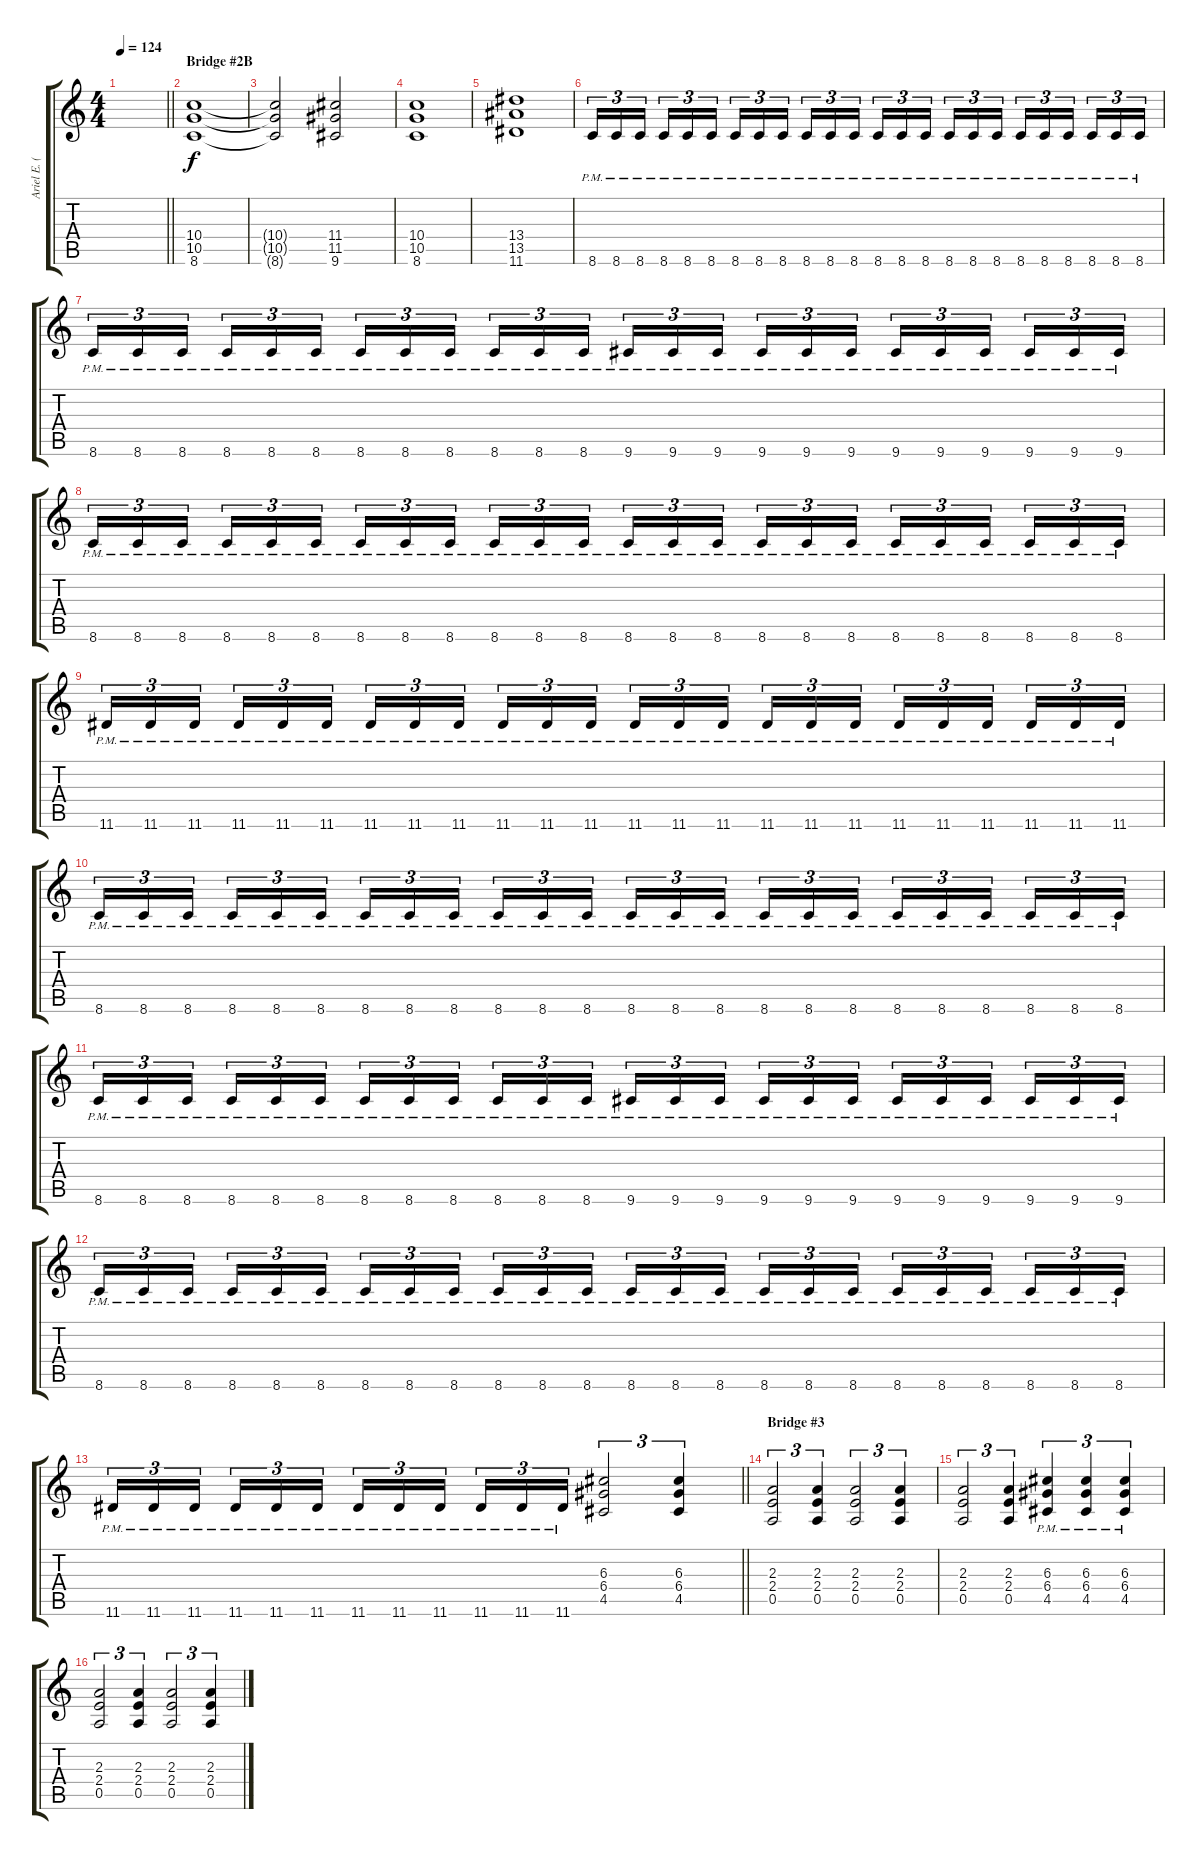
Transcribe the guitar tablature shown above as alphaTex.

\track ("Ariel E. (Lead Guitar)" "Ariel E. (") {instrument overdrivenguitar}
\staff {score tabs}
\tuning (E4 B3 G3 D3 A2 E2) {hide}
\ts (4 4)
\tempo 124
\clef g2
\barLineRight lightlight
\ks c
|
\section ("" "Bridge #2B")
(10.4 10.5 8.6).1 |
(10.4{t} 10.5{t} 8.6{t}).2 (11.4 11.5 9.6).2 |
(10.4 10.5 8.6).1 |
(13.4 13.5 11.6).1 |
8.6{pm}.16{tu (3 2)} 8.6{pm}.16{tu (3 2)} 8.6{pm}.16{tu (3 2) beam splitsecondary} 8.6{pm}.16{tu (3 2)} 8.6{pm}.16{tu (3 2)} 8.6{pm}.16{tu (3 2)} 8.6{pm}.16{tu (3 2)} 8.6{pm}.16{tu (3 2)} 8.6{pm}.16{tu (3 2) beam splitsecondary} 8.6{pm}.16{tu (3 2)} 8.6{pm}.16{tu (3 2)} 8.6{pm}.16{tu (3 2)} 8.6{pm}.16{tu (3 2)} 8.6{pm}.16{tu (3 2)} 8.6{pm}.16{tu (3 2) beam splitsecondary} 8.6{pm}.16{tu (3 2)} 8.6{pm}.16{tu (3 2)} 8.6{pm}.16{tu (3 2)} 8.6{pm}.16{tu (3 2)} 8.6{pm}.16{tu (3 2)} 8.6{pm}.16{tu (3 2) beam splitsecondary} 8.6{pm}.16{tu (3 2)} 8.6{pm}.16{tu (3 2)} 8.6{pm}.16{tu (3 2)} |
8.6{pm}.16{tu (3 2)} 8.6{pm}.16{tu (3 2)} 8.6{pm}.16{tu (3 2) beam splitsecondary} 8.6{pm}.16{tu (3 2)} 8.6{pm}.16{tu (3 2)} 8.6{pm}.16{tu (3 2)} 8.6{pm}.16{tu (3 2)} 8.6{pm}.16{tu (3 2)} 8.6{pm}.16{tu (3 2) beam splitsecondary} 8.6{pm}.16{tu (3 2)} 8.6{pm}.16{tu (3 2)} 8.6{pm}.16{tu (3 2)} 9.6{pm}.16{tu (3 2)} 9.6{pm}.16{tu (3 2)} 9.6{pm}.16{tu (3 2) beam splitsecondary} 9.6{pm}.16{tu (3 2)} 9.6{pm}.16{tu (3 2)} 9.6{pm}.16{tu (3 2)} 9.6{pm}.16{tu (3 2)} 9.6{pm}.16{tu (3 2)} 9.6{pm}.16{tu (3 2) beam splitsecondary} 9.6{pm}.16{tu (3 2)} 9.6{pm}.16{tu (3 2)} 9.6{pm}.16{tu (3 2)} |
8.6{pm}.16{tu (3 2)} 8.6{pm}.16{tu (3 2)} 8.6{pm}.16{tu (3 2) beam splitsecondary} 8.6{pm}.16{tu (3 2)} 8.6{pm}.16{tu (3 2)} 8.6{pm}.16{tu (3 2)} 8.6{pm}.16{tu (3 2)} 8.6{pm}.16{tu (3 2)} 8.6{pm}.16{tu (3 2) beam splitsecondary} 8.6{pm}.16{tu (3 2)} 8.6{pm}.16{tu (3 2)} 8.6{pm}.16{tu (3 2)} 8.6{pm}.16{tu (3 2)} 8.6{pm}.16{tu (3 2)} 8.6{pm}.16{tu (3 2) beam splitsecondary} 8.6{pm}.16{tu (3 2)} 8.6{pm}.16{tu (3 2)} 8.6{pm}.16{tu (3 2)} 8.6{pm}.16{tu (3 2)} 8.6{pm}.16{tu (3 2)} 8.6{pm}.16{tu (3 2) beam splitsecondary} 8.6{pm}.16{tu (3 2)} 8.6{pm}.16{tu (3 2)} 8.6{pm}.16{tu (3 2)} |
11.6{pm}.16{tu (3 2)} 11.6{pm}.16{tu (3 2)} 11.6{pm}.16{tu (3 2) beam splitsecondary} 11.6{pm}.16{tu (3 2)} 11.6{pm}.16{tu (3 2)} 11.6{pm}.16{tu (3 2)} 11.6{pm}.16{tu (3 2)} 11.6{pm}.16{tu (3 2)} 11.6{pm}.16{tu (3 2) beam splitsecondary} 11.6{pm}.16{tu (3 2)} 11.6{pm}.16{tu (3 2)} 11.6{pm}.16{tu (3 2)} 11.6{pm}.16{tu (3 2)} 11.6{pm}.16{tu (3 2)} 11.6{pm}.16{tu (3 2) beam splitsecondary} 11.6{pm}.16{tu (3 2)} 11.6{pm}.16{tu (3 2)} 11.6{pm}.16{tu (3 2)} 11.6{pm}.16{tu (3 2)} 11.6{pm}.16{tu (3 2)} 11.6{pm}.16{tu (3 2) beam splitsecondary} 11.6{pm}.16{tu (3 2)} 11.6{pm}.16{tu (3 2)} 11.6{pm}.16{tu (3 2)} |
8.6{pm}.16{tu (3 2)} 8.6{pm}.16{tu (3 2)} 8.6{pm}.16{tu (3 2) beam splitsecondary} 8.6{pm}.16{tu (3 2)} 8.6{pm}.16{tu (3 2)} 8.6{pm}.16{tu (3 2)} 8.6{pm}.16{tu (3 2)} 8.6{pm}.16{tu (3 2)} 8.6{pm}.16{tu (3 2) beam splitsecondary} 8.6{pm}.16{tu (3 2)} 8.6{pm}.16{tu (3 2)} 8.6{pm}.16{tu (3 2)} 8.6{pm}.16{tu (3 2)} 8.6{pm}.16{tu (3 2)} 8.6{pm}.16{tu (3 2) beam splitsecondary} 8.6{pm}.16{tu (3 2)} 8.6{pm}.16{tu (3 2)} 8.6{pm}.16{tu (3 2)} 8.6{pm}.16{tu (3 2)} 8.6{pm}.16{tu (3 2)} 8.6{pm}.16{tu (3 2) beam splitsecondary} 8.6{pm}.16{tu (3 2)} 8.6{pm}.16{tu (3 2)} 8.6{pm}.16{tu (3 2)} |
8.6{pm}.16{tu (3 2)} 8.6{pm}.16{tu (3 2)} 8.6{pm}.16{tu (3 2) beam splitsecondary} 8.6{pm}.16{tu (3 2)} 8.6{pm}.16{tu (3 2)} 8.6{pm}.16{tu (3 2)} 8.6{pm}.16{tu (3 2)} 8.6{pm}.16{tu (3 2)} 8.6{pm}.16{tu (3 2) beam splitsecondary} 8.6{pm}.16{tu (3 2)} 8.6{pm}.16{tu (3 2)} 8.6{pm}.16{tu (3 2)} 9.6{pm}.16{tu (3 2)} 9.6{pm}.16{tu (3 2)} 9.6{pm}.16{tu (3 2) beam splitsecondary} 9.6{pm}.16{tu (3 2)} 9.6{pm}.16{tu (3 2)} 9.6{pm}.16{tu (3 2)} 9.6{pm}.16{tu (3 2)} 9.6{pm}.16{tu (3 2)} 9.6{pm}.16{tu (3 2) beam splitsecondary} 9.6{pm}.16{tu (3 2)} 9.6{pm}.16{tu (3 2)} 9.6{pm}.16{tu (3 2)} |
8.6{pm}.16{tu (3 2)} 8.6{pm}.16{tu (3 2)} 8.6{pm}.16{tu (3 2) beam splitsecondary} 8.6{pm}.16{tu (3 2)} 8.6{pm}.16{tu (3 2)} 8.6{pm}.16{tu (3 2)} 8.6{pm}.16{tu (3 2)} 8.6{pm}.16{tu (3 2)} 8.6{pm}.16{tu (3 2) beam splitsecondary} 8.6{pm}.16{tu (3 2)} 8.6{pm}.16{tu (3 2)} 8.6{pm}.16{tu (3 2)} 8.6{pm}.16{tu (3 2)} 8.6{pm}.16{tu (3 2)} 8.6{pm}.16{tu (3 2) beam splitsecondary} 8.6{pm}.16{tu (3 2)} 8.6{pm}.16{tu (3 2)} 8.6{pm}.16{tu (3 2)} 8.6{pm}.16{tu (3 2)} 8.6{pm}.16{tu (3 2)} 8.6{pm}.16{tu (3 2) beam splitsecondary} 8.6{pm}.16{tu (3 2)} 8.6{pm}.16{tu (3 2)} 8.6{pm}.16{tu (3 2)} |
\barLineRight lightlight
11.6{pm}.16{tu (3 2)} 11.6{pm}.16{tu (3 2)} 11.6{pm}.16{tu (3 2) beam splitsecondary} 11.6{pm}.16{tu (3 2)} 11.6{pm}.16{tu (3 2)} 11.6{pm}.16{tu (3 2)} 11.6{pm}.16{tu (3 2)} 11.6{pm}.16{tu (3 2)} 11.6{pm}.16{tu (3 2) beam splitsecondary} 11.6{pm}.16{tu (3 2)} 11.6{pm}.16{tu (3 2)} 11.6{pm}.16{tu (3 2)} (6.3 6.4 4.5).2{tu (3 2)} (6.3 6.4 4.5).4{tu (3 2)} |
\section ("" "Bridge #3")
(2.3 2.4 0.5).2{tu (3 2)} (2.3 2.4 0.5).4{tu (3 2)} (2.3 2.4 0.5).2{tu (3 2)} (2.3 2.4 0.5).4{tu (3 2)} |
(2.3 2.4 0.5).2{tu (3 2)} (2.3 2.4 0.5).4{tu (3 2)} (6.3{pm} 6.4{pm} 4.5{pm}).4{tu (3 2)} (6.3{pm} 6.4{pm} 4.5{pm}).4{tu (3 2)} (6.3{pm} 6.4{pm} 4.5{pm}).4{tu (3 2)} |
(2.3 2.4 0.5).2{tu (3 2)} (2.3 2.4 0.5).4{tu (3 2)} (2.3 2.4 0.5).2{tu (3 2)} (2.3 2.4 0.5).4{tu (3 2)}
